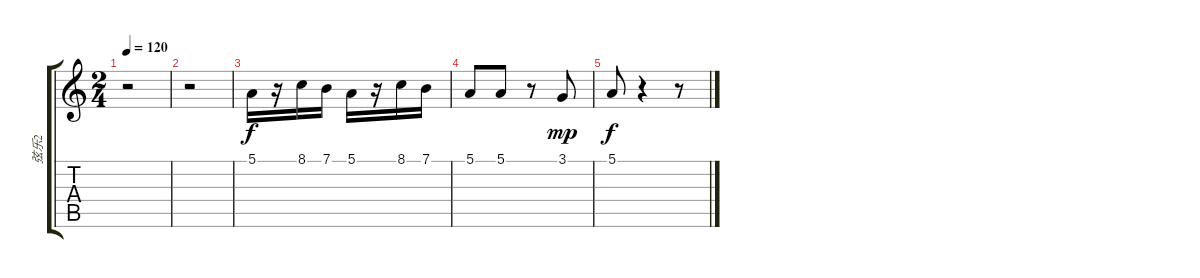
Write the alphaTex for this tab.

\track ("弦乐2" "弦乐2") {instrument sopranosax}
\staff {score tabs}
\tuning (E4 B3 G3 D3 A2 E2) {hide}
\ts (2 4)
\tempo 120
\clef g2
\ks c
r.2{dy mf} |
r.2 |
5.1.16{dy f} r.16 8.1.16 7.1.16 5.1.16 r.16 8.1.16 7.1.16 |
5.1.8 5.1.8 r.8 3.1.8{dy mp} |
5.1.8{dy f} r.4 r.8
